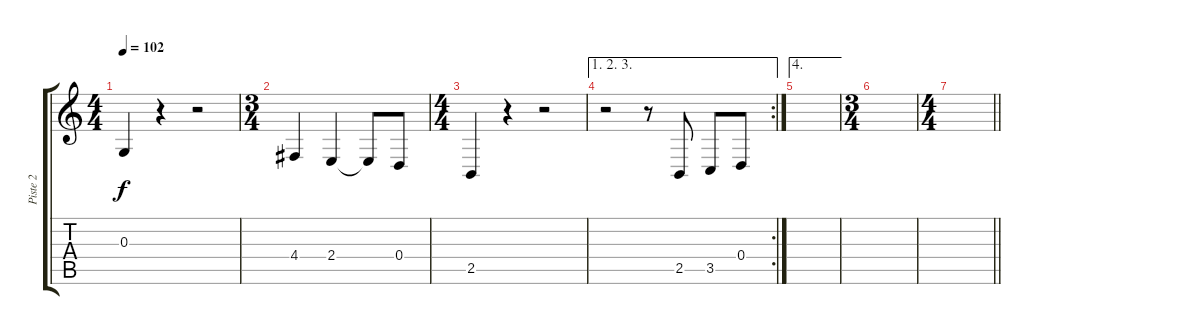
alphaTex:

\track ("Piste 2" "Piste 2") {instrument lead6voice}
\staff {score tabs}
\tuning (E4 B3 G3 D3 A2 E2) {hide}
\ts (4 4)
\tempo 102
\clef g2
\ks c
0.3{t}.4{dy f} r.4 r.2 |
\ts (3 4)
4.4.4 2.4.4 2.4{t}.8 0.4.8 |
\ts (4 4)
2.5.4 r.4 r.2 |
\ae (1 2 3)
\rc 2
r.2 r.8 2.5.8 3.5.8 0.4.8 |
\ae 4
|
\ts (3 4)
|
\ts (4 4)
\barLineRight lightlight
